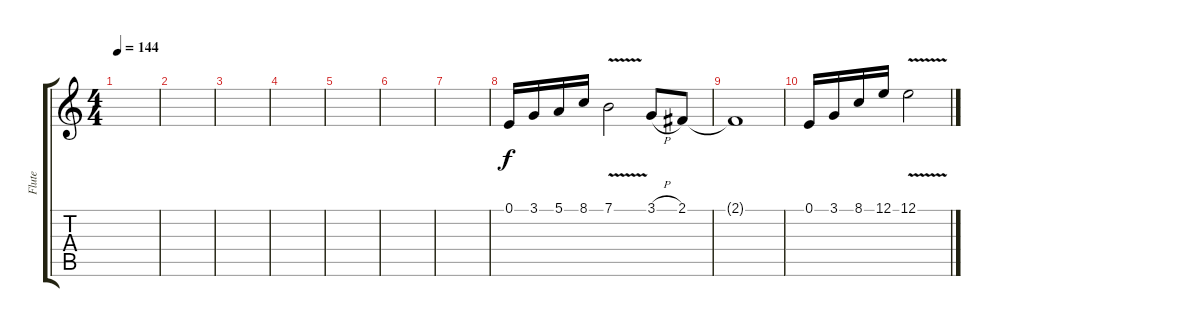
\track ("Flute" "Flute") {instrument clarinet}
\staff {score tabs}
\tuning (E4 B3 G3 D3 A2 E2) {hide}
\ts (4 4)
\tempo 144
\clef g2
\ks c
|
|
|
|
|
|
|
0.1.16 3.1.16 5.1.16 8.1.16 7.1{v}.2 3.1{h}.8 2.1.8 |
2.1{t}.1 |
0.1.16 3.1.16 8.1.16 12.1.16 12.1{v}.2
